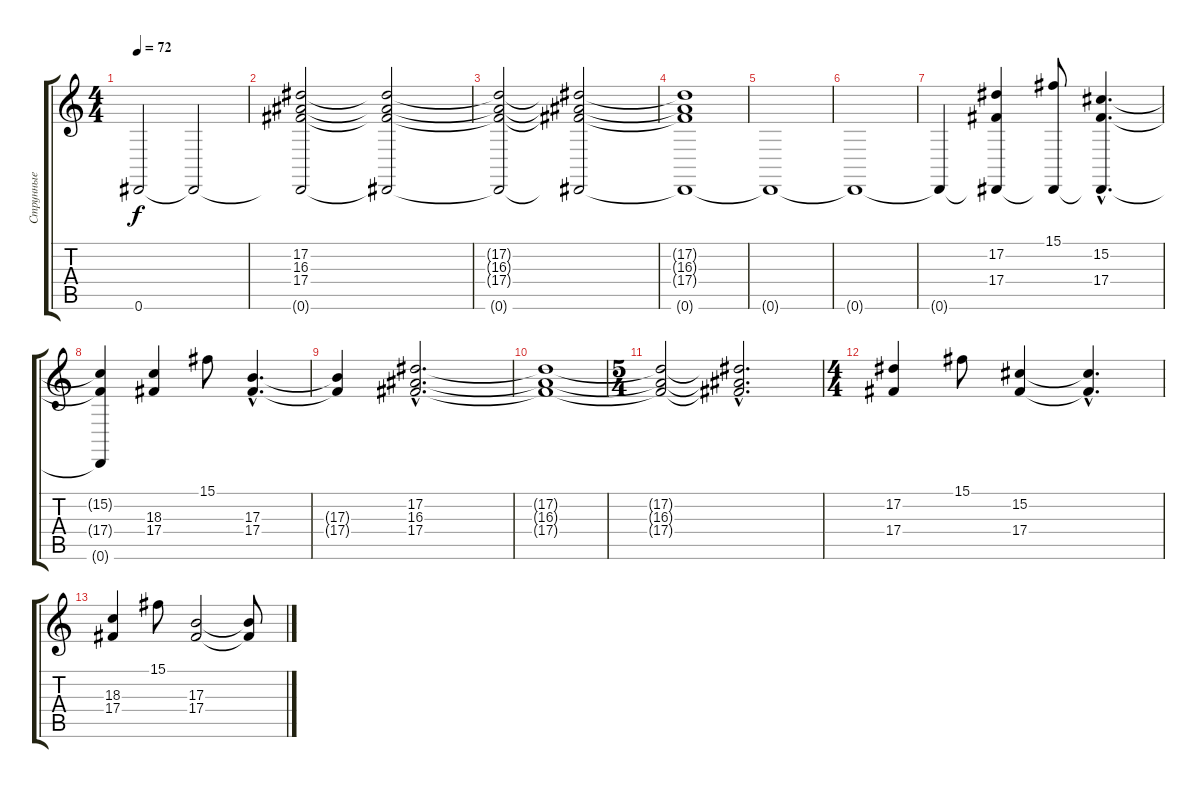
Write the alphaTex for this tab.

\track ("Струнные" "Струнные") {instrument synthstrings1}
\staff {score tabs}
\tuning (Eb4 Bb3 Gb3 Db3 Ab2 Eb2) {hide}
\ts (4 4)
\tempo 72
\clef g2
\ks c
0.6.2{dy f instrument synthstrings1} 0.6{t}.2{volume 2} |
(17.2 16.3 17.4 0.6{t}).2{volume 3} (17.2{t} 16.3{t} 17.4{t} 0.6{t}).2{volume 4} |
(17.2{t} 16.3{t} 17.4{t} 0.6{t}).2{volume 5} (17.2{t} 16.3{t} 17.4{t} 0.6{t}).2 |
(17.2{t} 16.3{t} 17.4{t} 0.6{t}).1 |
0.6{t}.1 |
0.6{t}.1 |
0.6{t}.4 (17.2 17.4 0.6{t}).4{volume 6} (15.1 0.6{t}).8 (15.2{hac} 17.4{hac} 0.6{hac t}).4{d} |
(15.2{t} 17.4{t} 0.6{t}).4 (18.3 17.4).4 15.1.8 (17.3{hac} 17.4{hac}).4{d} |
(17.3{t} 17.4{t}).4 (17.2{hac} 16.3{hac} 17.4{hac}).2{d} |
(17.2{t} 16.3{t} 17.4{t}).1 |
\ts (5 4)
(17.2{t} 16.3{t} 17.4{t}).2 (17.2{hac t} 16.3{hac t} 17.4{hac t}).2{d} |
\ts (4 4)
(17.2 17.4).4{volume 5} 15.1.8 (15.2 17.4).4 (15.2{hac t} 17.4{hac t}).4{d} |
(18.3 17.4).4 15.1.8 (17.3 17.4).2 (17.3{t} 17.4{t}).8
